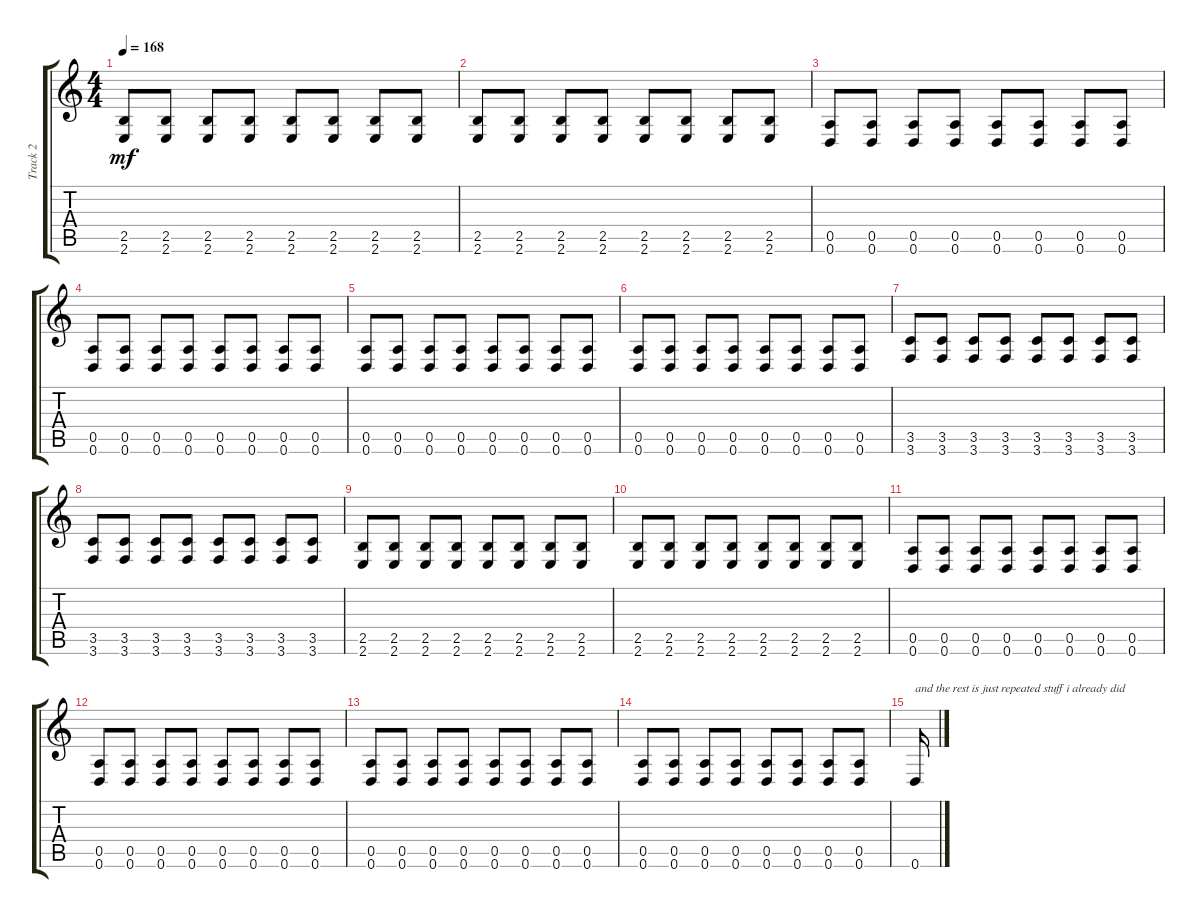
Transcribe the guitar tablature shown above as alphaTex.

\track ("Track 2" "Track 2") {instrument distortionguitar}
\staff {score tabs}
\tuning (E4 B3 G3 D3 A2 D2) {hide}
\ts (4 4)
\tempo 168
\clef g2
\ks c
(2.5 2.6).8{dy mf} (2.5 2.6).8 (2.5 2.6).8 (2.5 2.6).8 (2.5 2.6).8 (2.5 2.6).8 (2.5 2.6).8 (2.5 2.6).8 |
(2.5 2.6).8 (2.5 2.6).8 (2.5 2.6).8 (2.5 2.6).8 (2.5 2.6).8 (2.5 2.6).8 (2.5 2.6).8 (2.5 2.6).8 |
(0.5 0.6).8 (0.5 0.6).8 (0.5 0.6).8 (0.5 0.6).8 (0.5 0.6).8 (0.5 0.6).8 (0.5 0.6).8 (0.5 0.6).8 |
(0.5 0.6).8 (0.5 0.6).8 (0.5 0.6).8 (0.5 0.6).8 (0.5 0.6).8 (0.5 0.6).8 (0.5 0.6).8 (0.5 0.6).8 |
(0.5 0.6).8 (0.5 0.6).8 (0.5 0.6).8 (0.5 0.6).8 (0.5 0.6).8 (0.5 0.6).8 (0.5 0.6).8 (0.5 0.6).8 |
(0.5 0.6).8 (0.5 0.6).8 (0.5 0.6).8 (0.5 0.6).8 (0.5 0.6).8 (0.5 0.6).8 (0.5 0.6).8 (0.5 0.6).8 |
(3.5 3.6).8 (3.5 3.6).8 (3.5 3.6).8 (3.5 3.6).8 (3.5 3.6).8 (3.5 3.6).8 (3.5 3.6).8 (3.5 3.6).8 |
(3.5 3.6).8 (3.5 3.6).8 (3.5 3.6).8 (3.5 3.6).8 (3.5 3.6).8 (3.5 3.6).8 (3.5 3.6).8 (3.5 3.6).8 |
(2.5 2.6).8 (2.5 2.6).8 (2.5 2.6).8 (2.5 2.6).8 (2.5 2.6).8 (2.5 2.6).8 (2.5 2.6).8 (2.5 2.6).8 |
(2.5 2.6).8 (2.5 2.6).8 (2.5 2.6).8 (2.5 2.6).8 (2.5 2.6).8 (2.5 2.6).8 (2.5 2.6).8 (2.5 2.6).8 |
(0.5 0.6).8 (0.5 0.6).8 (0.5 0.6).8 (0.5 0.6).8 (0.5 0.6).8 (0.5 0.6).8 (0.5 0.6).8 (0.5 0.6).8 |
(0.5 0.6).8 (0.5 0.6).8 (0.5 0.6).8 (0.5 0.6).8 (0.5 0.6).8 (0.5 0.6).8 (0.5 0.6).8 (0.5 0.6).8 |
(0.5 0.6).8 (0.5 0.6).8 (0.5 0.6).8 (0.5 0.6).8 (0.5 0.6).8 (0.5 0.6).8 (0.5 0.6).8 (0.5 0.6).8 |
(0.5 0.6).8 (0.5 0.6).8 (0.5 0.6).8 (0.5 0.6).8 (0.5 0.6).8 (0.5 0.6).8 (0.5 0.6).8 (0.5 0.6).8 |
0.6.16{txt "and the rest is just repeated stuff i already did"}
